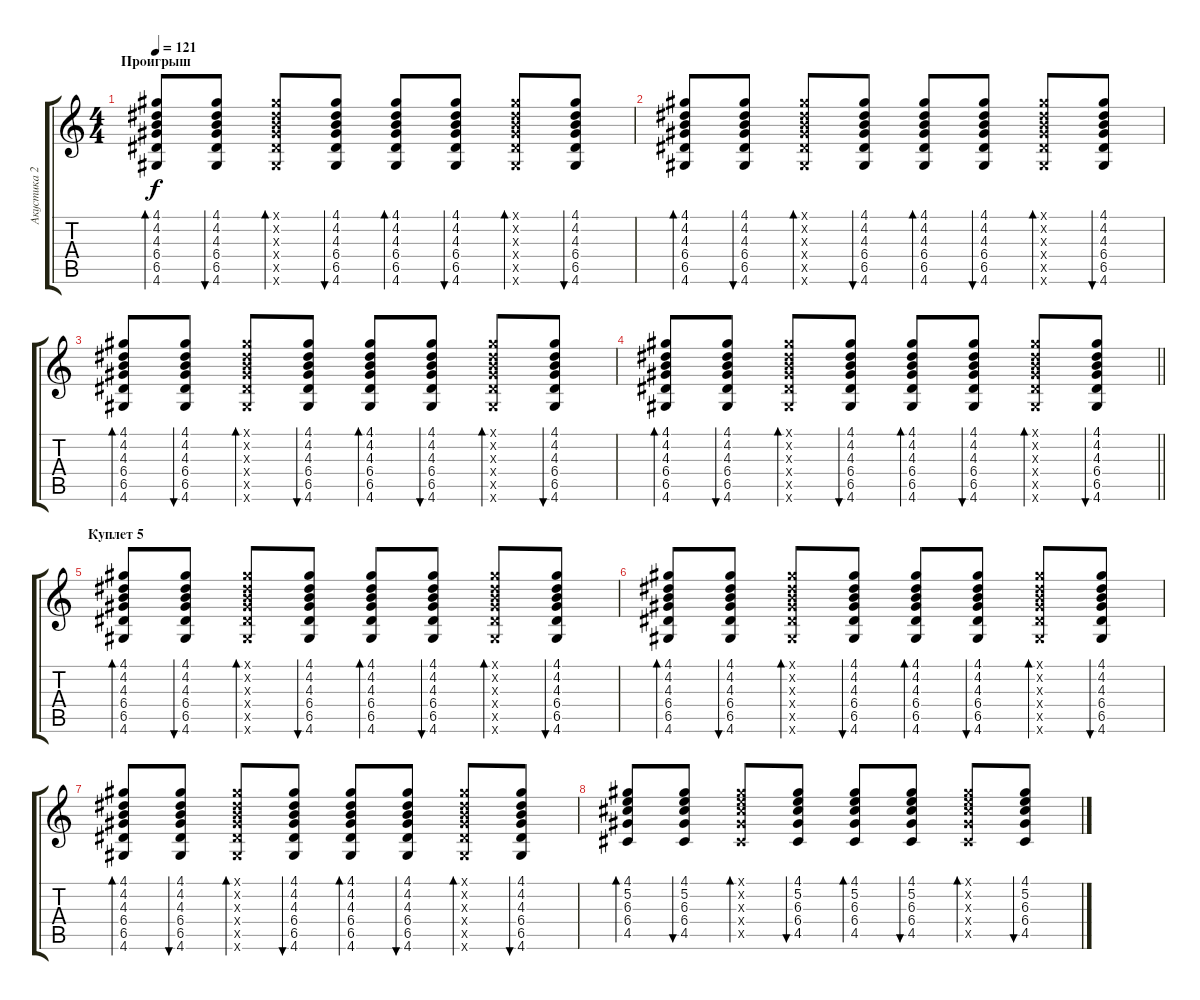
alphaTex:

\track ("Акустика 2" "Акустика 2") {instrument acousticguitarsteel}
\staff {score tabs}
\tuning (E4 B3 G3 D3 A2 E2) {hide}
\ts (4 4)
\section ("" "Проигрыш")
\tempo 121
\clef g2
\ks c
(4.1 4.2 4.3 6.4 6.5 4.6).8{bd 30 dy f} (4.1 4.2 4.3 6.4 6.5 4.6).8{bu 30} (4.1{x} 4.2{x} 4.3{x} 6.4{x} 6.5{x} 4.6{x}).8{bd 30} (4.1 4.2 4.3 6.4 6.5 4.6).8{bu 30} (4.1 4.2 4.3 6.4 6.5 4.6).8{bd 30} (4.1 4.2 4.3 6.4 6.5 4.6).8{bu 30} (4.1{x} 4.2{x} 4.3{x} 6.4{x} 6.5{x} 4.6{x}).8{bd 30} (4.1 4.2 4.3 6.4 6.5 4.6).8{bu 30} |
(4.1 4.2 4.3 6.4 6.5 4.6).8{bd 30} (4.1 4.2 4.3 6.4 6.5 4.6).8{bu 30} (4.1{x} 4.2{x} 4.3{x} 6.4{x} 6.5{x} 4.6{x}).8{bd 30} (4.1 4.2 4.3 6.4 6.5 4.6).8{bu 30} (4.1 4.2 4.3 6.4 6.5 4.6).8{bd 30} (4.1 4.2 4.3 6.4 6.5 4.6).8{bu 30} (4.1{x} 4.2{x} 4.3{x} 6.4{x} 6.5{x} 4.6{x}).8{bd 30} (4.1 4.2 4.3 6.4 6.5 4.6).8{bu 30} |
(4.1 4.2 4.3 6.4 6.5 4.6).8{bd 30} (4.1 4.2 4.3 6.4 6.5 4.6).8{bu 30} (4.1{x} 4.2{x} 4.3{x} 6.4{x} 6.5{x} 4.6{x}).8{bd 30} (4.1 4.2 4.3 6.4 6.5 4.6).8{bu 30} (4.1 4.2 4.3 6.4 6.5 4.6).8{bd 30} (4.1 4.2 4.3 6.4 6.5 4.6).8{bu 30} (4.1{x} 4.2{x} 4.3{x} 6.4{x} 6.5{x} 4.6{x}).8{bd 30} (4.1 4.2 4.3 6.4 6.5 4.6).8{bu 30} |
\barLineRight lightlight
(4.1 4.2 4.3 6.4 6.5 4.6).8{bd 30} (4.1 4.2 4.3 6.4 6.5 4.6).8{bu 30} (4.1{x} 4.2{x} 4.3{x} 6.4{x} 6.5{x} 4.6{x}).8{bd 30} (4.1 4.2 4.3 6.4 6.5 4.6).8{bu 30} (4.1 4.2 4.3 6.4 6.5 4.6).8{bd 30} (4.1 4.2 4.3 6.4 6.5 4.6).8{bu 30} (4.1{x} 4.2{x} 4.3{x} 6.4{x} 6.5{x} 4.6{x}).8{bd 30} (4.1 4.2 4.3 6.4 6.5 4.6).8{bu 30} |
\section ("" "Куплет 5")
(4.1 4.2 4.3 6.4 6.5 4.6).8{bd 30} (4.1 4.2 4.3 6.4 6.5 4.6).8{bu 30} (4.1{x} 4.2{x} 4.3{x} 6.4{x} 6.5{x} 4.6{x}).8{bd 30} (4.1 4.2 4.3 6.4 6.5 4.6).8{bu 30} (4.1 4.2 4.3 6.4 6.5 4.6).8{bd 30} (4.1 4.2 4.3 6.4 6.5 4.6).8{bu 30} (4.1{x} 4.2{x} 4.3{x} 6.4{x} 6.5{x} 4.6{x}).8{bd 30} (4.1 4.2 4.3 6.4 6.5 4.6).8{bu 30} |
(4.1 4.2 4.3 6.4 6.5 4.6).8{bd 30} (4.1 4.2 4.3 6.4 6.5 4.6).8{bu 30} (4.1{x} 4.2{x} 4.3{x} 6.4{x} 6.5{x} 4.6{x}).8{bd 30} (4.1 4.2 4.3 6.4 6.5 4.6).8{bu 30} (4.1 4.2 4.3 6.4 6.5 4.6).8{bd 30} (4.1 4.2 4.3 6.4 6.5 4.6).8{bu 30} (4.1{x} 4.2{x} 4.3{x} 6.4{x} 6.5{x} 4.6{x}).8{bd 30} (4.1 4.2 4.3 6.4 6.5 4.6).8{bu 30} |
(4.1 4.2 4.3 6.4 6.5 4.6).8{bd 30} (4.1 4.2 4.3 6.4 6.5 4.6).8{bu 30} (4.1{x} 4.2{x} 4.3{x} 6.4{x} 6.5{x} 4.6{x}).8{bd 30} (4.1 4.2 4.3 6.4 6.5 4.6).8{bu 30} (4.1 4.2 4.3 6.4 6.5 4.6).8{bd 30} (4.1 4.2 4.3 6.4 6.5 4.6).8{bu 30} (4.1{x} 4.2{x} 4.3{x} 6.4{x} 6.5{x} 4.6{x}).8{bd 30} (4.1 4.2 4.3 6.4 6.5 4.6).8{bu 30} |
(4.1 5.2 6.3 6.4 4.5).8{bd 30} (4.1 5.2 6.3 6.4 4.5).8{bu 30} (4.1{x} 5.2{x} 6.3{x} 6.4{x} 4.5{x}).8{bd 30} (4.1 5.2 6.3 6.4 4.5).8{bu 30} (4.1 5.2 6.3 6.4 4.5).8{bd 30} (4.1 5.2 6.3 6.4 4.5).8{bu 30} (4.1{x} 5.2{x} 6.3{x} 6.4{x} 4.5{x}).8{bd 30} (4.1 5.2 6.3 6.4 4.5).8{bu 30}
